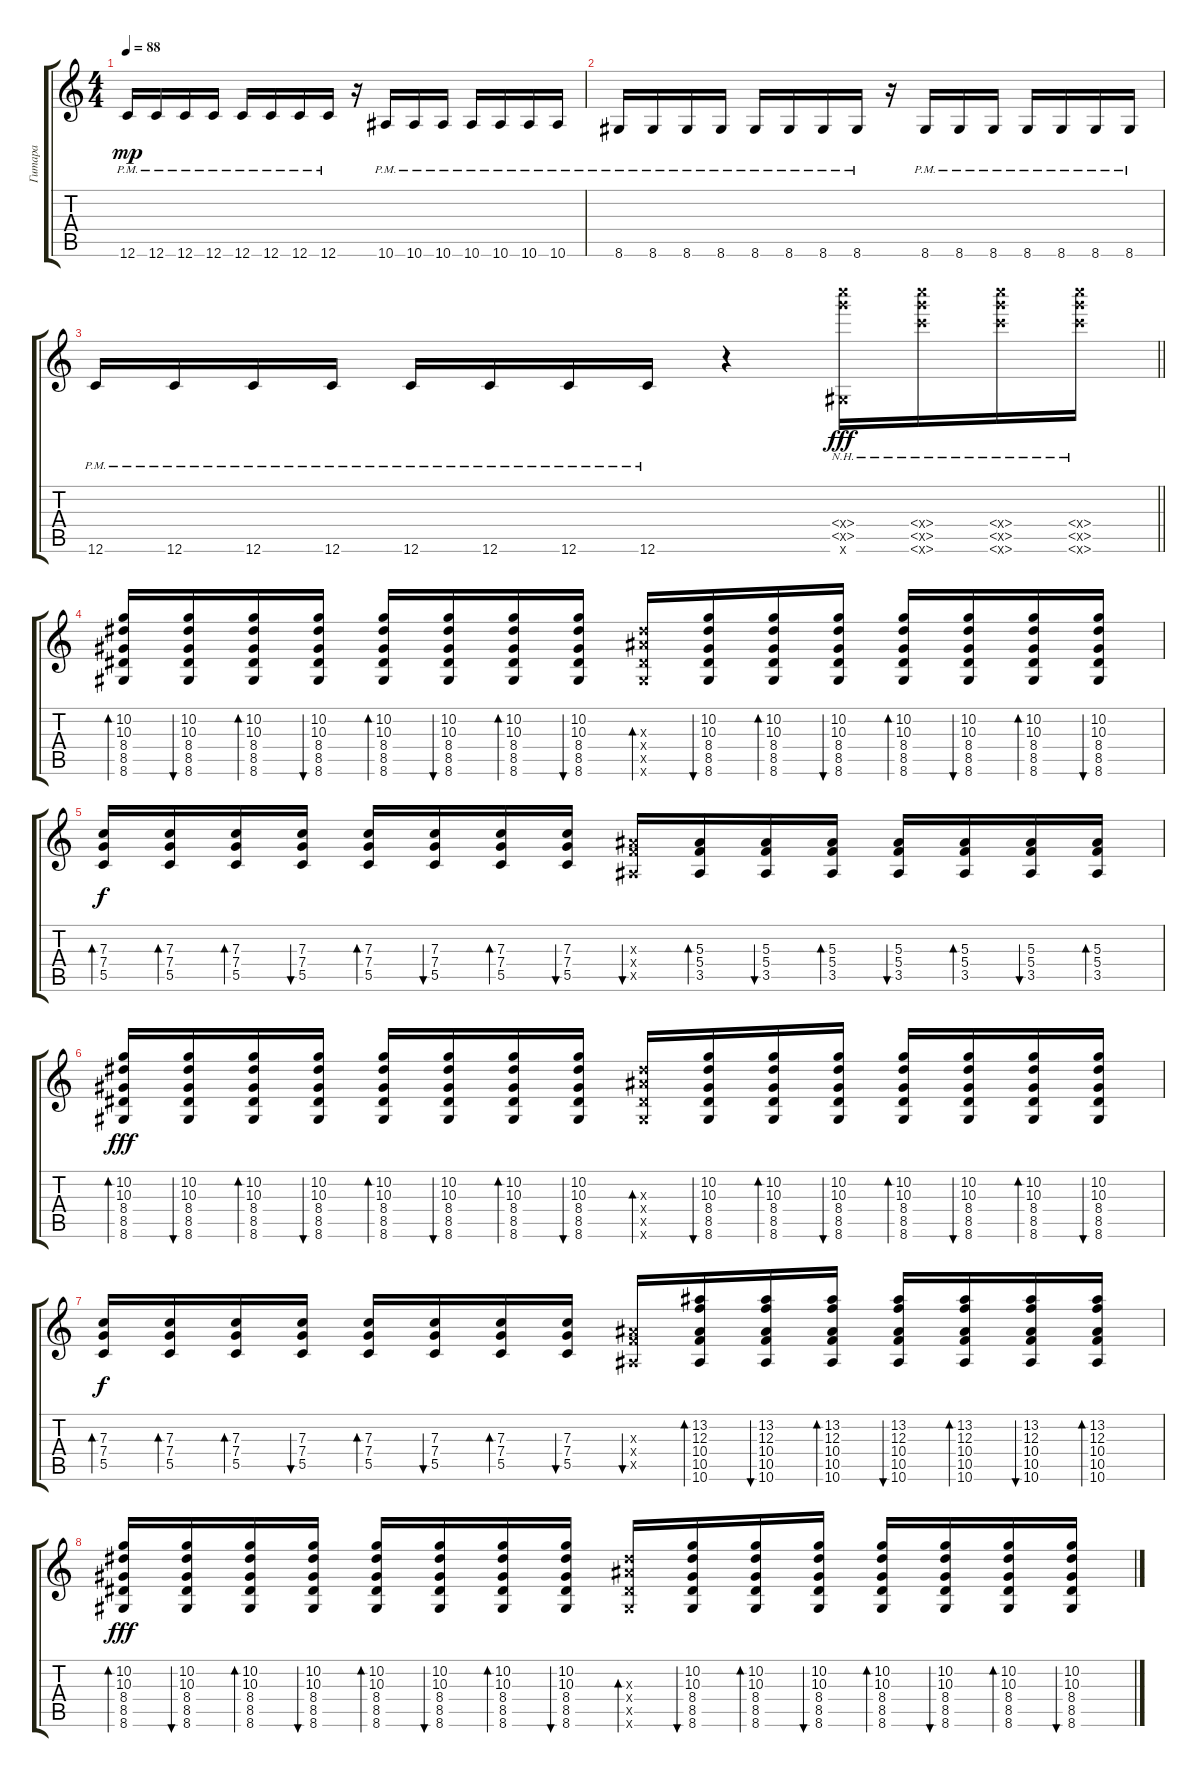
\track ("Гитара " "Гитара ") {instrument electricguitarclean}
\staff {score tabs}
\tuning (D4 A3 F3 C3 G2 C2) {hide}
\ts (4 4)
\tempo 88
\clef g2
\ks c
12.6{pm}.16{dy mp} 12.6{pm}.16 12.6{pm}.16 12.6{pm}.16 12.6{pm}.16 12.6{pm}.16 12.6{pm}.16 12.6{pm}.16 r.16 10.6{pm}.16 10.6{pm}.16 10.6{pm}.16 10.6{pm}.16 10.6{pm}.16 10.6{pm}.16 10.6{pm}.16 |
8.6{pm}.16 8.6{pm}.16 8.6{pm}.16 8.6{pm}.16 8.6{pm}.16 8.6{pm}.16 8.6{pm}.16 8.6{pm}.16 r.16 8.6{pm}.16 8.6{pm}.16 8.6{pm}.16 8.6{pm}.16 8.6{pm}.16 8.6{pm}.16 8.6{pm}.16 |
\barLineRight lightlight
12.6{pm}.16 12.6{pm}.16 12.6{pm}.16 12.6{pm}.16 12.6{pm}.16 12.6{pm}.16 12.6{pm}.16 12.6{pm}.16 r.4 (8.4{nh x} 8.5{nh x} 8.6{x}).16{dy fff} (8.4{nh x} 8.5{nh x} 8.6{nh x}).16 (8.4{nh x} 8.5{nh x} 8.6{nh x}).16 (8.4{nh x} 8.5{nh x} 8.6{nh x}).16 |
(10.2 10.3 8.4 8.5 8.6).16{bd 30} (10.2 10.3 8.4 8.5 8.6).16{bu 30} (10.2 10.3 8.4 8.5 8.6).16{bd 30} (10.2 10.3 8.4 8.5 8.6).16{bu 30} (10.2 10.3 8.4 8.5 8.6).16{bd 30} (10.2 10.3 8.4 8.5 8.6).16{bu 30} (10.2 10.3 8.4 8.5 8.6).16{bd 30} (10.2 10.3 8.4 8.5 8.6).16{bu 30} (10.3{x} 10.4{x} 8.5{x} 8.6{x}).16{bd 30} (10.2 10.3 8.4 8.5 8.6).16{bu 30} (10.2 10.3 8.4 8.5 8.6).16{bd 30} (10.2 10.3 8.4 8.5 8.6).16{bu 30} (10.2 10.3 8.4 8.5 8.6).16{bd 30} (10.2 10.3 8.4 8.5 8.6).16{bu 30} (10.2 10.3 8.4 8.5 8.6).16{bd 30} (10.2 10.3 8.4 8.5 8.6).16{bu 30} |
(7.3 7.4 5.5).16{bd 60 dy f} (7.3 7.4 5.5).16{bd 60} (7.3 7.4 5.5).16{bd 60} (7.3 7.4 5.5).16{bu 60} (7.3 7.4 5.5).16{bd 60} (7.3 7.4 5.5).16{bu 60} (7.3 7.4 5.5).16{bd 60} (7.3 7.4 5.5).16{bu 60} (5.3{x} 5.4{x} 3.5{x}).16{bu 60} (5.3 5.4 3.5).16{bd 60} (5.3 5.4 3.5).16{bu 60} (5.3 5.4 3.5).16{bd 60} (5.3 5.4 3.5).16{bu 60} (5.3 5.4 3.5).16{bd 60} (5.3 5.4 3.5).16{bu 60} (5.3 5.4 3.5).16{bd 60} |
(10.2 10.3 8.4 8.5 8.6).16{bd 30 dy fff} (10.2 10.3 8.4 8.5 8.6).16{bu 30} (10.2 10.3 8.4 8.5 8.6).16{bd 30} (10.2 10.3 8.4 8.5 8.6).16{bu 30} (10.2 10.3 8.4 8.5 8.6).16{bd 30} (10.2 10.3 8.4 8.5 8.6).16{bu 30} (10.2 10.3 8.4 8.5 8.6).16{bd 30} (10.2 10.3 8.4 8.5 8.6).16{bu 30} (10.3{x} 10.4{x} 8.5{x} 8.6{x}).16{bd 30} (10.2 10.3 8.4 8.5 8.6).16{bu 30} (10.2 10.3 8.4 8.5 8.6).16{bd 30} (10.2 10.3 8.4 8.5 8.6).16{bu 30} (10.2 10.3 8.4 8.5 8.6).16{bd 30} (10.2 10.3 8.4 8.5 8.6).16{bu 30} (10.2 10.3 8.4 8.5 8.6).16{bd 30} (10.2 10.3 8.4 8.5 8.6).16{bu 30} |
(7.3 7.4 5.5).16{bd 60 dy f} (7.3 7.4 5.5).16{bd 60} (7.3 7.4 5.5).16{bd 60} (7.3 7.4 5.5).16{bu 60} (7.3 7.4 5.5).16{bd 60} (7.3 7.4 5.5).16{bu 60} (7.3 7.4 5.5).16{bd 60} (7.3 7.4 5.5).16{bu 60} (5.3{x} 5.4{x} 3.5{x}).16{bu 60} (13.2 12.3 10.4 10.5 10.6).16{bd 60} (13.2 12.3 10.4 10.5 10.6).16{bu 60} (13.2 12.3 10.4 10.5 10.6).16{bd 60} (13.2 12.3 10.4 10.5 10.6).16{bu 60} (13.2 12.3 10.4 10.5 10.6).16{bd 60} (13.2 12.3 10.4 10.5 10.6).16{bu 60} (13.2 12.3 10.4 10.5 10.6).16{bd 60} |
(10.2 10.3 8.4 8.5 8.6).16{bd 30 dy fff} (10.2 10.3 8.4 8.5 8.6).16{bu 30} (10.2 10.3 8.4 8.5 8.6).16{bd 30} (10.2 10.3 8.4 8.5 8.6).16{bu 30} (10.2 10.3 8.4 8.5 8.6).16{bd 30} (10.2 10.3 8.4 8.5 8.6).16{bu 30} (10.2 10.3 8.4 8.5 8.6).16{bd 30} (10.2 10.3 8.4 8.5 8.6).16{bu 30} (10.3{x} 10.4{x} 8.5{x} 8.6{x}).16{bd 30} (10.2 10.3 8.4 8.5 8.6).16{bu 30} (10.2 10.3 8.4 8.5 8.6).16{bd 30} (10.2 10.3 8.4 8.5 8.6).16{bu 30} (10.2 10.3 8.4 8.5 8.6).16{bd 30} (10.2 10.3 8.4 8.5 8.6).16{bu 30} (10.2 10.3 8.4 8.5 8.6).16{bd 30} (10.2 10.3 8.4 8.5 8.6).16{bu 30}
